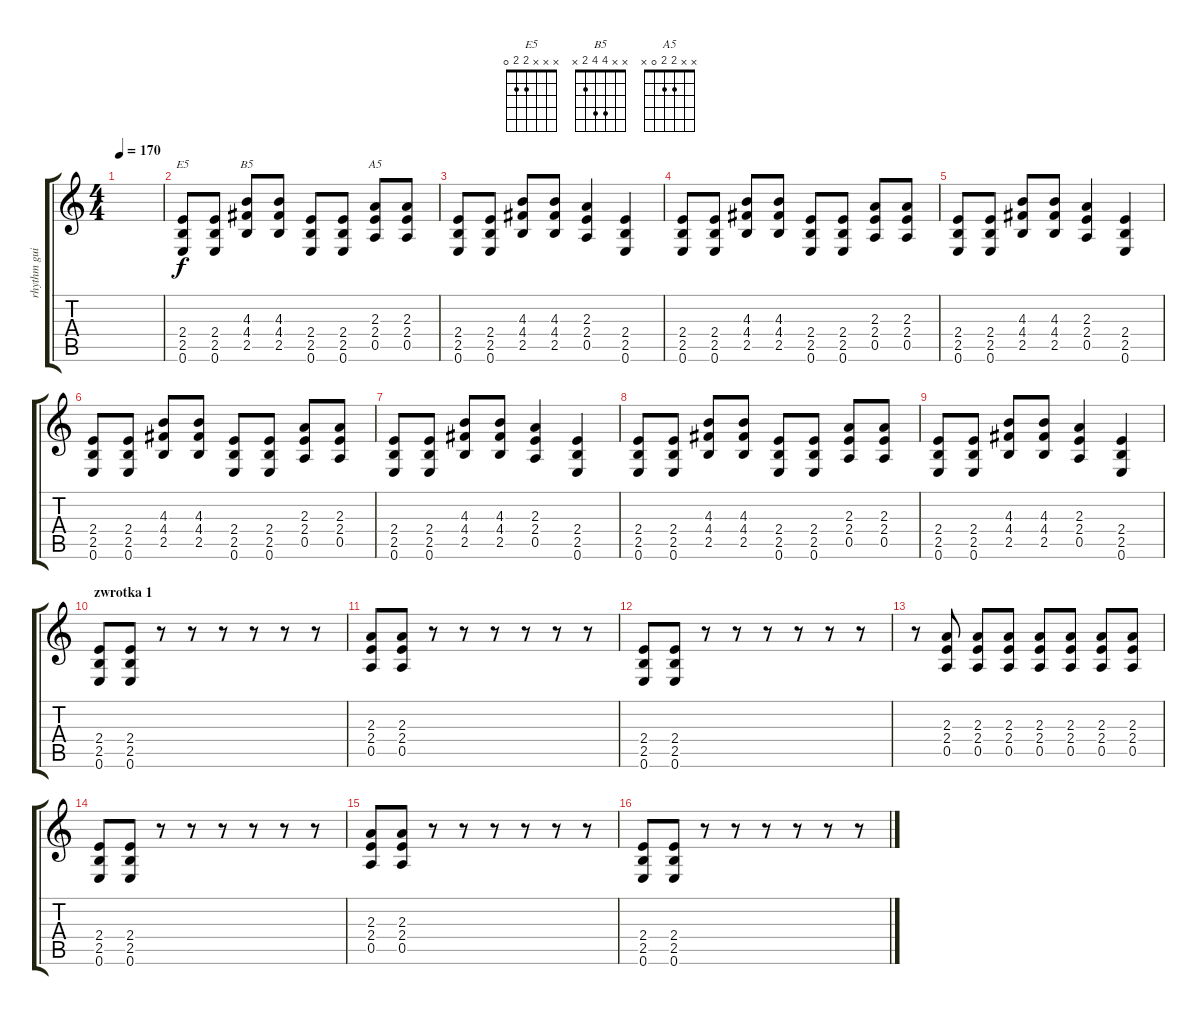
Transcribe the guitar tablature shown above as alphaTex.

\track ("rhythm guitar" "rhythm gui") {instrument distortionguitar}
\staff {score tabs}
\tuning (E4 B3 G3 D3 A2 E2) {hide}
\chord ("E5" x x x 2 2 0)
\chord ("B5" x x 4 4 2 x)
\chord ("A5" x x 2 2 0 x)
\ts (4 4)
\tempo 170
\clef g2
\ks c
|
(2.4 2.5 0.6).8{ch "E5"} (2.4 2.5 0.6).8 (4.3 4.4 2.5).8{ch "B5"} (4.3 4.4 2.5).8 (2.4 2.5 0.6).8 (2.4 2.5 0.6).8 (2.3 2.4 0.5).8{ch "A5"} (2.3 2.4 0.5).8 |
(2.4 2.5 0.6).8 (2.4 2.5 0.6).8 (4.3 4.4 2.5).8 (4.3 4.4 2.5).8 (2.3 2.4 0.5).4 (2.4 2.5 0.6).4 |
(2.4 2.5 0.6).8 (2.4 2.5 0.6).8 (4.3 4.4 2.5).8 (4.3 4.4 2.5).8 (2.4 2.5 0.6).8 (2.4 2.5 0.6).8 (2.3 2.4 0.5).8 (2.3 2.4 0.5).8 |
(2.4 2.5 0.6).8 (2.4 2.5 0.6).8 (4.3 4.4 2.5).8 (4.3 4.4 2.5).8 (2.3 2.4 0.5).4 (2.4 2.5 0.6).4 |
(2.4 2.5 0.6).8 (2.4 2.5 0.6).8 (4.3 4.4 2.5).8 (4.3 4.4 2.5).8 (2.4 2.5 0.6).8 (2.4 2.5 0.6).8 (2.3 2.4 0.5).8 (2.3 2.4 0.5).8 |
(2.4 2.5 0.6).8 (2.4 2.5 0.6).8 (4.3 4.4 2.5).8 (4.3 4.4 2.5).8 (2.3 2.4 0.5).4 (2.4 2.5 0.6).4 |
(2.4 2.5 0.6).8 (2.4 2.5 0.6).8 (4.3 4.4 2.5).8 (4.3 4.4 2.5).8 (2.4 2.5 0.6).8 (2.4 2.5 0.6).8 (2.3 2.4 0.5).8 (2.3 2.4 0.5).8 |
(2.4 2.5 0.6).8 (2.4 2.5 0.6).8 (4.3 4.4 2.5).8 (4.3 4.4 2.5).8 (2.3 2.4 0.5).4 (2.4 2.5 0.6).4 |
\section ("" "zwrotka 1")
(2.4 2.5 0.6).8 (2.4 2.5 0.6).8 r.8 r.8 r.8 r.8 r.8 r.8 |
(2.3 2.4 0.5).8 (2.3 2.4 0.5).8 r.8 r.8 r.8 r.8 r.8 r.8 |
(2.4 2.5 0.6).8 (2.4 2.5 0.6).8 r.8 r.8 r.8 r.8 r.8 r.8 |
r.8 (2.3 2.4 0.5).8 (2.3 2.4 0.5).8 (2.3 2.4 0.5).8 (2.3 2.4 0.5).8 (2.3 2.4 0.5).8 (2.3 2.4 0.5).8 (2.3 2.4 0.5).8 |
(2.4 2.5 0.6).8 (2.4 2.5 0.6).8 r.8 r.8 r.8 r.8 r.8 r.8 |
(2.3 2.4 0.5).8 (2.3 2.4 0.5).8 r.8 r.8 r.8 r.8 r.8 r.8 |
(2.4 2.5 0.6).8 (2.4 2.5 0.6).8 r.8 r.8 r.8 r.8 r.8 r.8
